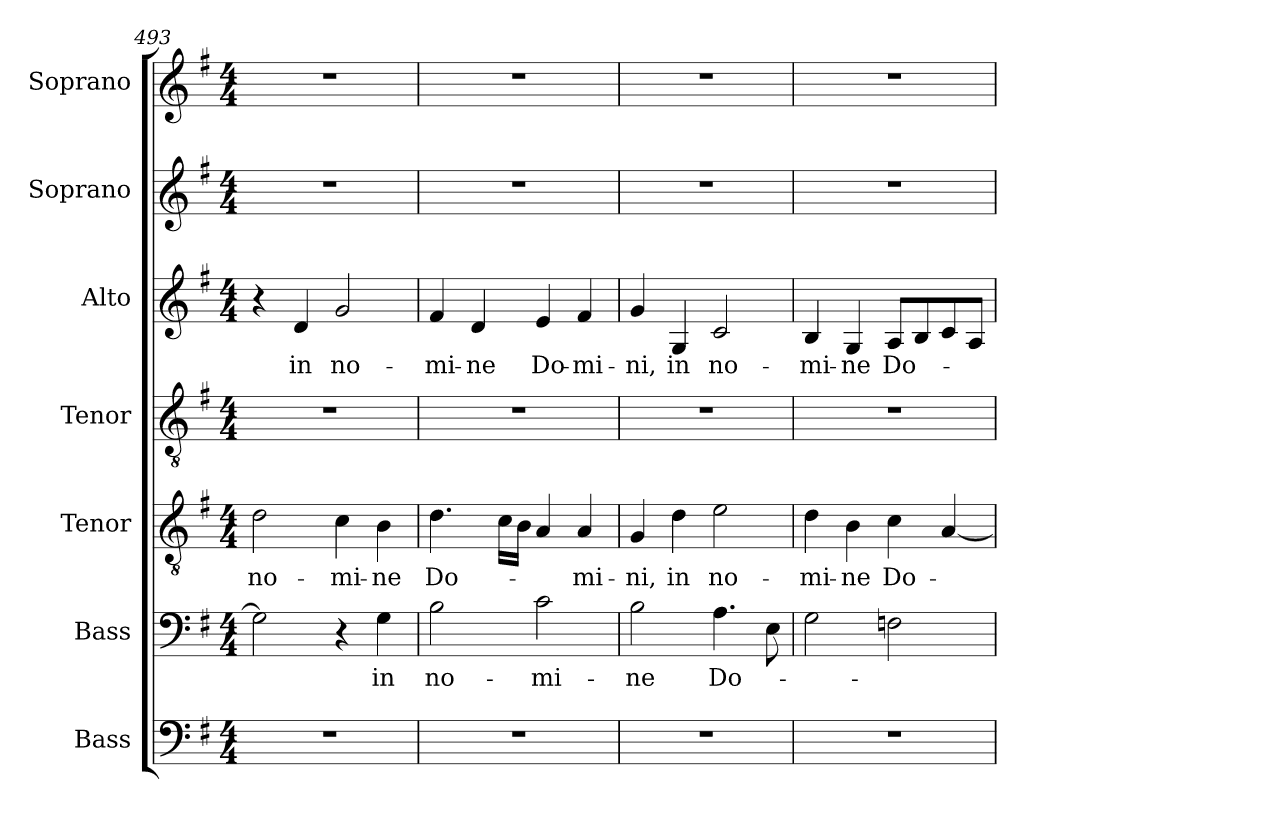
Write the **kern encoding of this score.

**kern	**kern	**text	**kern	**text	**kern	**kern	**text	**kern	**kern
*part7	*part6	*part6	*part5	*part5	*part4	*part3	*part3	*part2	*part1
*staff7	*staff6	*staff6	*staff5	*staff5	*staff4	*staff3	*staff3	*staff2	*staff1
*I"Bass	*I"Bass	*	*I"Tenor	*	*I"Tenor	*I"Alto	*	*I"Soprano	*I"Soprano
*I'B.	*I'B.	*	*I'T.	*	*I'T.	*I'A.	*	*I'S.	*I'S.
*clefF4	*clefF4	*	*clefGv2	*	*clefGv2	*clefG2	*	*clefG2	*clefG2
*	*	*	*ITrd7c12	*	*ITrd7c12	*	*	*	*
*k[f#]	*k[f#]	*	*k[f#]	*	*k[f#]	*k[f#]	*	*k[f#]	*k[f#]
*G:	*G:	*	*G:	*	*G:	*G:	*	*G:	*G:
*M4/4	*M4/4	*	*M4/4	*	*M4/4	*M4/4	*	*M4/4	*M4/4
=493	=493	=493	=493	=493	=493	=493	=493	=493	=493
!	!	!	!	!LO:LY:b:color=#000000	!	!	!	!	!
1r	2Gi\]	.	2Di\	no-	1r	4r	.	1r	1r
!	!	!	!	!	!	!	!LO:LY:b:color=#000000	!	!
.	.	.	.	.	.	4di/	in	.	.
!	!	!	!	!LO:LY:b:color=#000000	!	!	!	!	!
!	!	!	!	!	!	!	!LO:LY:b:color=#000000	!	!
.	4r	.	4Ci\	-mi-	.	2gi/	no-	.	.
!	!	!LO:LY:b:color=#000000	!	!	!	!	!	!	!
!	!	!	!	!LO:LY:b:color=#000000	!	!	!	!	!
.	4Gi\	in	4BBi\	-ne	.	.	.	.	.
=494	=494	=494	=494	=494	=494	=494	=494	=494	=494
!	!	!LO:LY:b:color=#000000	!	!	!	!	!	!	!
!	!	!	!	!LO:LY:b:color=#000000	!	!	!	!	!
!	!	!	!	!	!	!	!LO:LY:b:color=#000000	!	!
1r	2Bi\	no-	4.Di\	Do-	1r	4f#i/	-mi-	1r	1r
!	!	!	!	!	!	!	!LO:LY:b:color=#000000	!	!
.	.	.	.	.	.	4di/	-ne	.	.
.	.	.	16Ci\LL	.	.	.	.	.	.
.	.	.	16BBi\JJ	.	.	.	.	.	.
!	!	!LO:LY:b:color=#000000	!	!	!	!	!	!	!
!	!	!	!	!	!	!	!LO:LY:b:color=#000000	!	!
.	2ci\	-mi-	4AAi/	.	.	4ei/	Do-	.	.
!	!	!	!	!LO:LY:b:color=#000000	!	!	!	!	!
!	!	!	!	!	!	!	!LO:LY:b:color=#000000	!	!
.	.	.	4AAi/	-mi-	.	4f#i/	-mi-	.	.
=495	=495	=495	=495	=495	=495	=495	=495	=495	=495
!	!	!LO:LY:b:color=#000000	!	!	!	!	!	!	!
!	!	!	!	!LO:LY:b:color=#000000	!	!	!	!	!
!	!	!	!	!	!	!	!LO:LY:b:color=#000000	!	!
1r	2Bi\	-ne	4GGi/	-ni,	1r	4gi/	-ni,	1r	1r
!	!	!	!	!LO:LY:b:color=#000000	!	!	!	!	!
!	!	!	!	!	!	!	!LO:LY:b:color=#000000	!	!
.	.	.	4Di\	in	.	4Gi/	in	.	.
!	!	!LO:LY:b:color=#000000	!	!	!	!	!	!	!
!	!	!	!	!LO:LY:b:color=#000000	!	!	!	!	!
!	!	!	!	!	!	!	!LO:LY:b:color=#000000	!	!
.	4.Ai\	Do-	2Ei\	no-	.	2ci/	no-	.	.
.	8Ei\	.	.	.	.	.	.	.	.
=496	=496	=496	=496	=496	=496	=496	=496	=496	=496
!	!	!	!	!LO:LY:b:color=#000000	!	!	!	!	!
!	!	!	!	!	!	!	!LO:LY:b:color=#000000	!	!
1r	2Gi\	.	4Di\	-mi-	1r	4Bi/	-mi-	1r	1r
!	!	!	!	!LO:LY:b:color=#000000	!	!	!	!	!
!	!	!	!	!	!	!	!LO:LY:b:color=#000000	!	!
.	.	.	4BBi\	-ne	.	4Gi/	-ne	.	.
!	!	!	!	!LO:LY:b:color=#000000	!	!	!	!	!
!	!	!	!	!	!	!	!LO:LY:b:color=#000000	!	!
.	2Fni\	.	4Ci\	Do-	.	8Ai/L	Do-	.	.
.	.	.	.	.	.	8Bi/	.	.	.
.	.	.	[4AAi/	.	.	8ci/	.	.	.
.	.	.	.	.	.	8Ai/J	.	.	.
=	=	=	=	=	=	=	=	=	=
*-	*-	*-	*-	*-	*-	*-	*-	*-	*-
